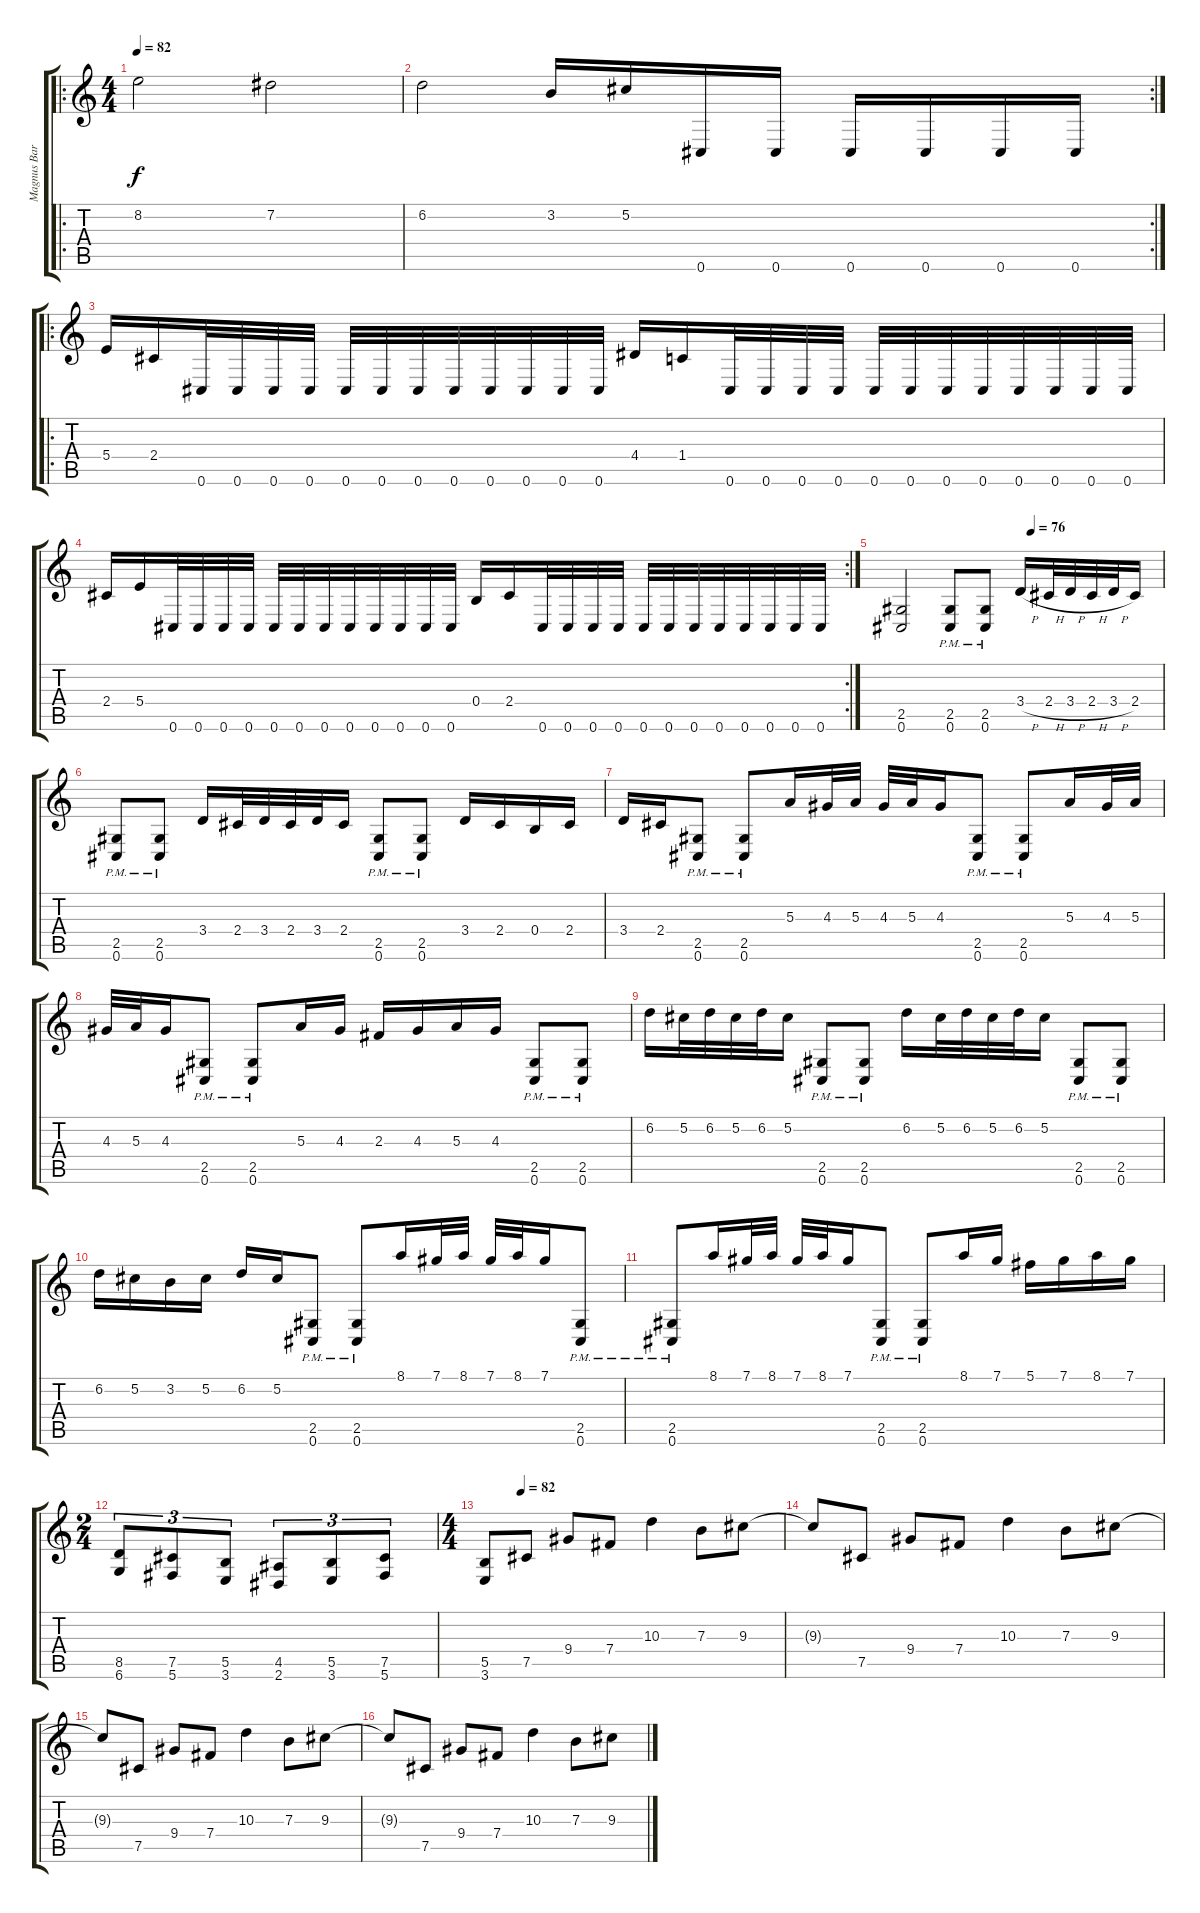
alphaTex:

\track ("Magnus Barthelsson (Guitar)" "Magnus Bar") {instrument distortionguitar}
\staff {score tabs}
\tuning (Db4 Ab3 E3 B2 Gb2 Db2) {hide}
\ro
\ts (4 4)
\tempo 82
\clef g2
\ks c
8.2.2{dy f instrument overdrivenguitar} 7.2.2 |
\rc 2
6.2.2 3.2.16 5.2.16 0.6.16{instrument distortionguitar} 0.6.16 0.6.16 0.6.16 0.6.16 0.6.16 |
\ro
5.4.16 2.4.16 0.6.32 0.6.32 0.6.32 0.6.32 0.6.32 0.6.32 0.6.32 0.6.32 0.6.32 0.6.32 0.6.32 0.6.32 4.4.16 1.4.16 0.6.32 0.6.32 0.6.32 0.6.32 0.6.32 0.6.32 0.6.32 0.6.32 0.6.32 0.6.32 0.6.32 0.6.32 |
\rc 2
2.4.16 5.4.16 0.6.32 0.6.32 0.6.32 0.6.32 0.6.32 0.6.32 0.6.32 0.6.32 0.6.32 0.6.32 0.6.32 0.6.32 0.4.16 2.4.16 0.6.32 0.6.32 0.6.32 0.6.32 0.6.32 0.6.32 0.6.32 0.6.32 0.6.32 0.6.32 0.6.32 0.6.32 |
\tempo (76 0.5)
(2.5 0.6).2 (2.5{pm} 0.6{pm}).8 (2.5{pm} 0.6{pm}).8 3.4{h}.16 2.4{h}.32 3.4{h}.32 2.4{h}.32 3.4{h}.32 2.4.16 |
(2.5{pm} 0.6{pm}).8 (2.5{pm} 0.6{pm}).8 3.4.16 2.4.32 3.4.32 2.4.32 3.4.32 2.4.16 (2.5{pm} 0.6{pm}).8 (2.5{pm} 0.6{pm}).8 3.4.16 2.4.16 0.4.16 2.4.16 |
3.4.16 2.4.16 (2.5{pm} 0.6{pm}).8 (2.5{pm} 0.6{pm}).8 5.3.16 4.3.32 5.3.32 4.3.32 5.3.32 4.3.16 (2.5{pm} 0.6{pm}).8 (2.5{pm} 0.6{pm}).8 5.3.16 4.3.32 5.3.32 |
4.3.32 5.3.32 4.3.16 (2.5{pm} 0.6{pm}).8 (2.5{pm} 0.6{pm}).8 5.3.16 4.3.16 2.3.16 4.3.16 5.3.16 4.3.16 (2.5{pm} 0.6{pm}).8 (2.5{pm} 0.6{pm}).8 |
6.2.16 5.2.32 6.2.32 5.2.32 6.2.32 5.2.16 (2.5{pm} 0.6{pm}).8 (2.5{pm} 0.6{pm}).8 6.2.16 5.2.32 6.2.32 5.2.32 6.2.32 5.2.16 (2.5{pm} 0.6{pm}).8 (2.5{pm} 0.6{pm}).8 |
6.2.16 5.2.16 3.2.16 5.2.16 6.2.16 5.2.16 (2.5{pm} 0.6{pm}).8 (2.5{pm} 0.6{pm}).8 8.1.16 7.1.32 8.1.32 7.1.32 8.1.32 7.1.16 (2.5{pm} 0.6{pm}).8 |
(2.5{pm} 0.6{pm}).8 8.1.16 7.1.32 8.1.32 7.1.32 8.1.32 7.1.16 (2.5{pm} 0.6{pm}).8 (2.5{pm} 0.6{pm}).8 8.1.16 7.1.16 5.1.16 7.1.16 8.1.16 7.1.16 |
\ts (2 4)
(8.5 6.6).8{tu (3 2)} (7.5 5.6).8{tu (3 2)} (5.5 3.6).8{tu (3 2)} (4.5 2.6).8{tu (3 2)} (5.5 3.6).8{tu (3 2)} (7.5 5.6).8{tu (3 2)} |
\ts (4 4)
\tempo (82 0.125)
(5.5 3.6).8 7.5.8 9.4.8 7.4.8 10.3.4 7.3.8 9.3.8 |
9.3{t}.8 7.5.8 9.4.8 7.4.8 10.3.4 7.3.8 9.3.8 |
9.3{t}.8 7.5.8 9.4.8 7.4.8 10.3.4 7.3.8 9.3.8 |
9.3{t}.8 7.5.8 9.4.8 7.4.8 10.3.4 7.3.8 9.3.8
